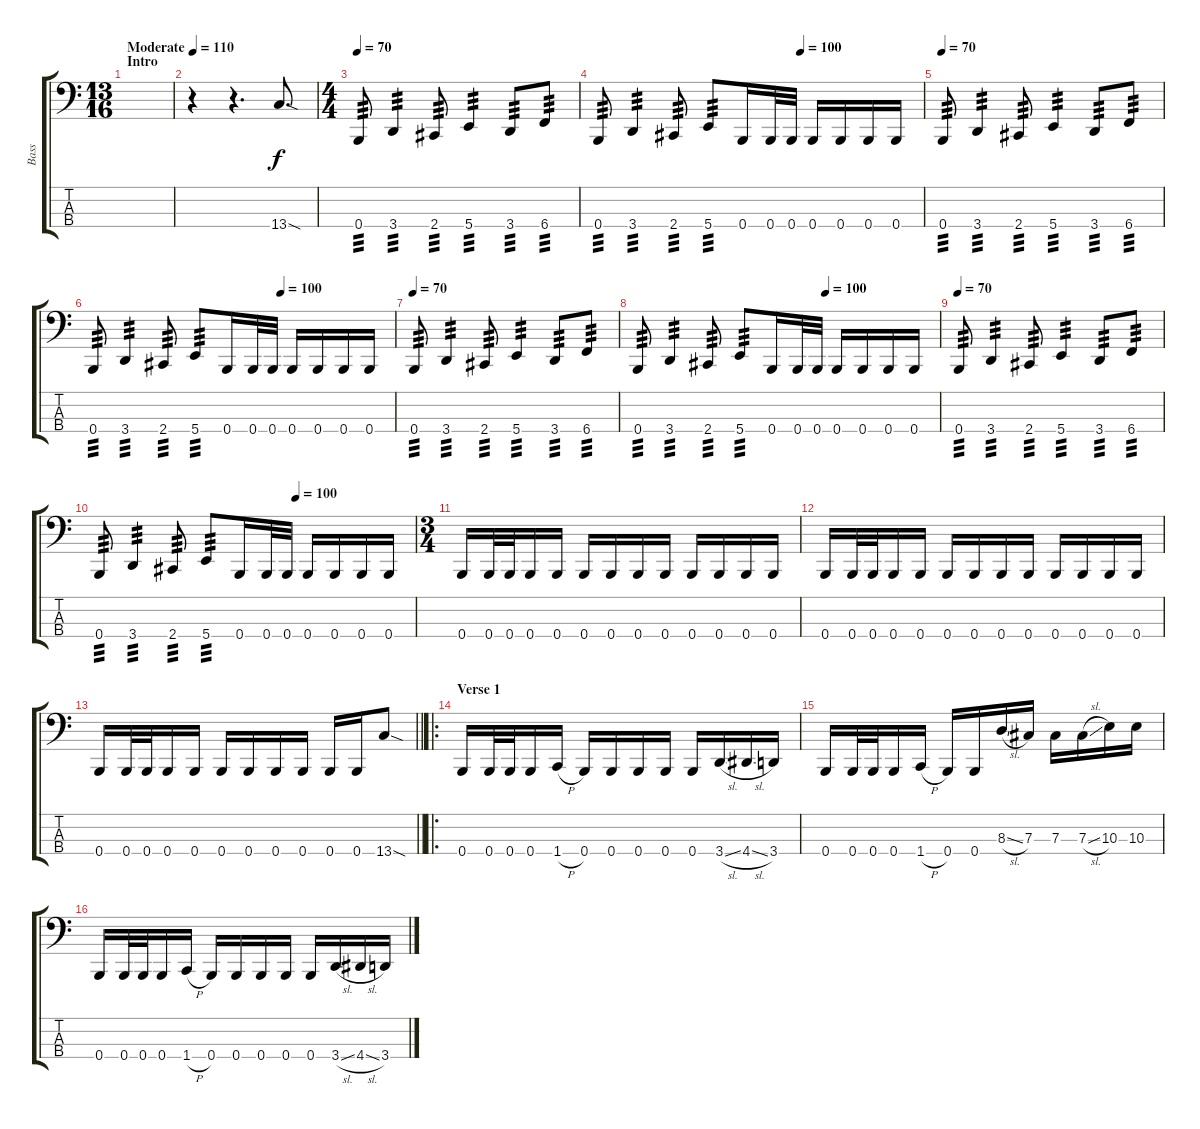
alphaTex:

\track ("Bass" "Bass") {instrument electricbassfinger}
\staff {score tabs}
\tuning (E2 B1 Gb1 B0) {hide}
\ts (13 16)
\section ("" "Intro")
\tempo (110 "Moderate")
\clef f4
\ks c
|
r.4 r.4{d} 13.4{sod}.8{d} |
\ts (4 4)
\tempo 70
0.4.8{tp 3} 3.4.4{tp 3} 2.4.8{tp 3} 5.4.4{tp 3} 3.4.8{tp 3} 6.4.8{tp 3} |
\tempo (100 0.625)
0.4.8{tp 3} 3.4.4{tp 3} 2.4.8{tp 3} 5.4.8{tp 3} 0.4.16 0.4.32 0.4.32 0.4.16 0.4.16 0.4.16 0.4.16 |
\tempo 70
0.4.8{tp 3} 3.4.4{tp 3} 2.4.8{tp 3} 5.4.4{tp 3} 3.4.8{tp 3} 6.4.8{tp 3} |
\tempo (100 0.625)
0.4.8{tp 3} 3.4.4{tp 3} 2.4.8{tp 3} 5.4.8{tp 3} 0.4.16 0.4.32 0.4.32 0.4.16 0.4.16 0.4.16 0.4.16 |
\tempo 70
0.4.8{tp 3} 3.4.4{tp 3} 2.4.8{tp 3} 5.4.4{tp 3} 3.4.8{tp 3} 6.4.8{tp 3} |
\tempo (100 0.625)
0.4.8{tp 3} 3.4.4{tp 3} 2.4.8{tp 3} 5.4.8{tp 3} 0.4.16 0.4.32 0.4.32 0.4.16 0.4.16 0.4.16 0.4.16 |
\tempo 70
0.4.8{tp 3} 3.4.4{tp 3} 2.4.8{tp 3} 5.4.4{tp 3} 3.4.8{tp 3} 6.4.8{tp 3} |
\tempo (100 0.625)
0.4.8{tp 3} 3.4.4{tp 3} 2.4.8{tp 3} 5.4.8{tp 3} 0.4.16 0.4.32 0.4.32 0.4.16 0.4.16 0.4.16 0.4.16 |
\ts (3 4)
0.4.16 0.4.32 0.4.32 0.4.16 0.4.16 0.4.16 0.4.16 0.4.16 0.4.16 0.4.16 0.4.16 0.4.16 0.4.16 |
0.4.16 0.4.32 0.4.32 0.4.16 0.4.16 0.4.16 0.4.16 0.4.16 0.4.16 0.4.16 0.4.16 0.4.16 0.4.16 |
\barLineRight lightlight
0.4.16 0.4.32 0.4.32 0.4.16 0.4.16 0.4.16 0.4.16 0.4.16 0.4.16 0.4.16 0.4.16 13.4{sod}.8 |
\ro
\section ("" "Verse 1")
0.4.16 0.4.32 0.4.32 0.4.16 1.4{h}.16 0.4.16 0.4.16 0.4.16 0.4.16 0.4.16 3.4{sl}.16 4.4{sl}.16 3.4.16 |
0.4.16 0.4.32 0.4.32 0.4.16 1.4{h}.16 0.4.16 0.4.16 8.3{sl}.16 7.3.16 7.3.16 7.3{sl}.16 10.3.16 10.3.16 |
0.4.16 0.4.32 0.4.32 0.4.16 1.4{h}.16 0.4.16 0.4.16 0.4.16 0.4.16 0.4.16 3.4{sl}.16 4.4{sl}.16 3.4.16
